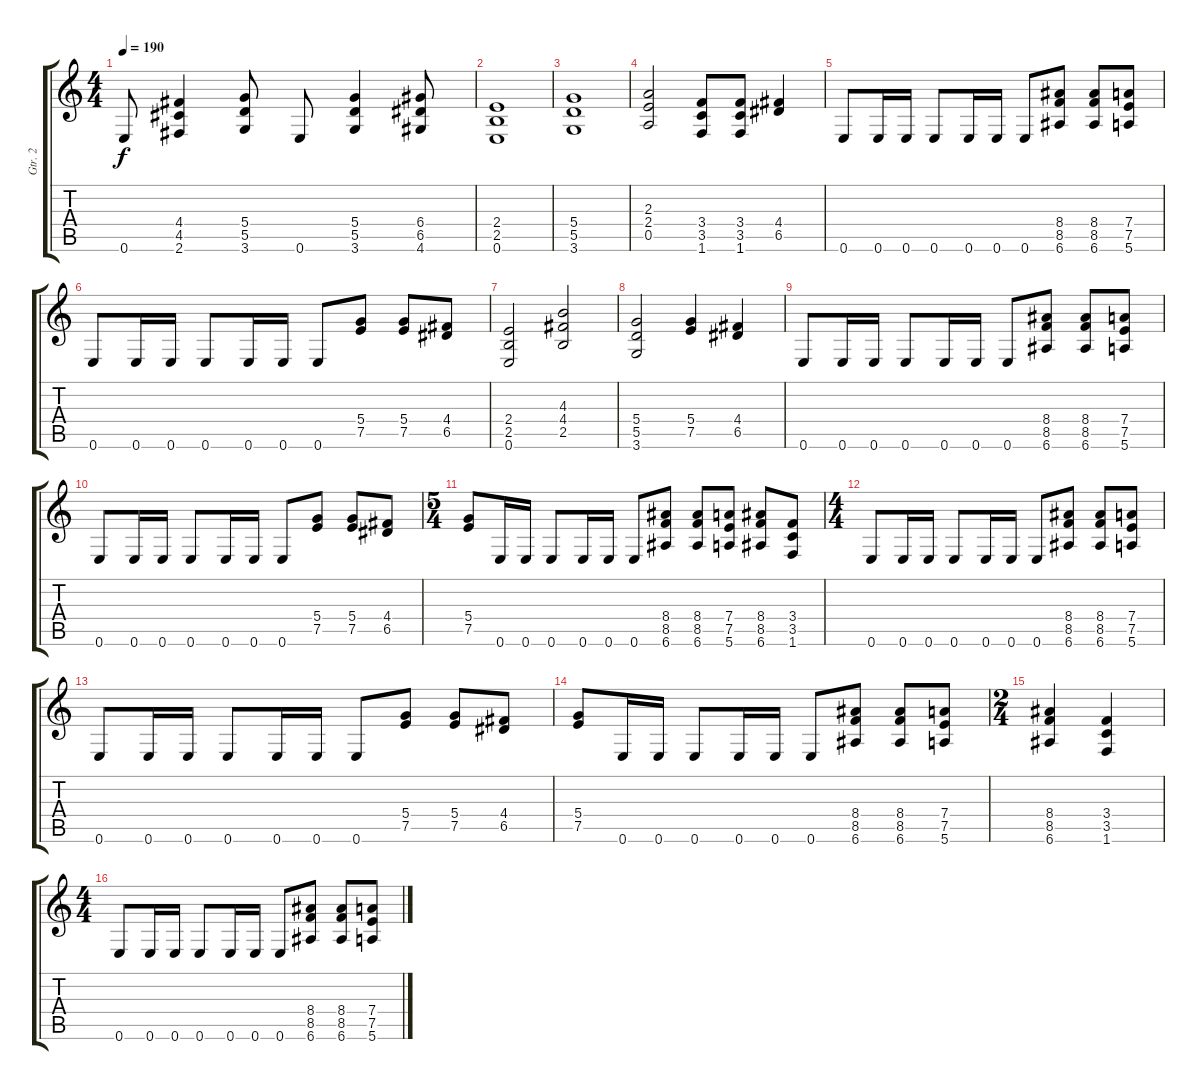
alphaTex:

\track ("Gtr. 2" "Gtr. 2") {instrument distortionguitar}
\staff {score tabs}
\tuning (E4 B3 G3 D3 A2 E2) {hide}
\ts (4 4)
\tempo 190
\clef g2
\ks c
0.6.8{dy f} (4.4 4.5 2.6).4 (5.4 5.5 3.6).8 0.6.8 (5.4 5.5 3.6).4 (6.4 6.5 4.6).8 |
(2.4 2.5 0.6).1 |
(5.4 5.5 3.6).1 |
(2.3 2.4 0.5).2 (3.4 3.5 1.6).8 (3.4 3.5 1.6).8 (4.4 6.5).4 |
0.6.8 0.6.16 0.6.16 0.6.8 0.6.16 0.6.16 0.6.8 (8.4 8.5 6.6).8 (8.4 8.5 6.6).8 (7.4 7.5 5.6).8 |
0.6.8 0.6.16 0.6.16 0.6.8 0.6.16 0.6.16 0.6.8 (5.4 7.5).8 (5.4 7.5).8 (4.4 6.5).8 |
(2.4 2.5 0.6).2 (4.3 4.4 2.5).2 |
(5.4 5.5 3.6).2 (5.4 7.5).4 (4.4 6.5).4 |
0.6.8 0.6.16 0.6.16 0.6.8 0.6.16 0.6.16 0.6.8 (8.4 8.5 6.6).8 (8.4 8.5 6.6).8 (7.4 7.5 5.6).8 |
0.6.8 0.6.16 0.6.16 0.6.8 0.6.16 0.6.16 0.6.8 (5.4 7.5).8 (5.4 7.5).8 (4.4 6.5).8 |
\ts (5 4)
(5.4 7.5).8 0.6.16 0.6.16 0.6.8 0.6.16 0.6.16 0.6.8 (8.4 8.5 6.6).8 (8.4 8.5 6.6).8 (7.4 7.5 5.6).8 (8.4 8.5 6.6).8 (3.4 3.5 1.6).8 |
\ts (4 4)
0.6.8 0.6.16 0.6.16 0.6.8 0.6.16 0.6.16 0.6.8 (8.4 8.5 6.6).8 (8.4 8.5 6.6).8 (7.4 7.5 5.6).8 |
0.6.8 0.6.16 0.6.16 0.6.8 0.6.16 0.6.16 0.6.8 (5.4 7.5).8 (5.4 7.5).8 (4.4 6.5).8 |
(5.4 7.5).8 0.6.16 0.6.16 0.6.8 0.6.16 0.6.16 0.6.8 (8.4 8.5 6.6).8 (8.4 8.5 6.6).8 (7.4 7.5 5.6).8 |
\ts (2 4)
(8.4 8.5 6.6).4 (3.4 3.5 1.6).4 |
\ts (4 4)
0.6.8 0.6.16 0.6.16 0.6.8 0.6.16 0.6.16 0.6.8 (8.4 8.5 6.6).8 (8.4 8.5 6.6).8 (7.4 7.5 5.6).8
